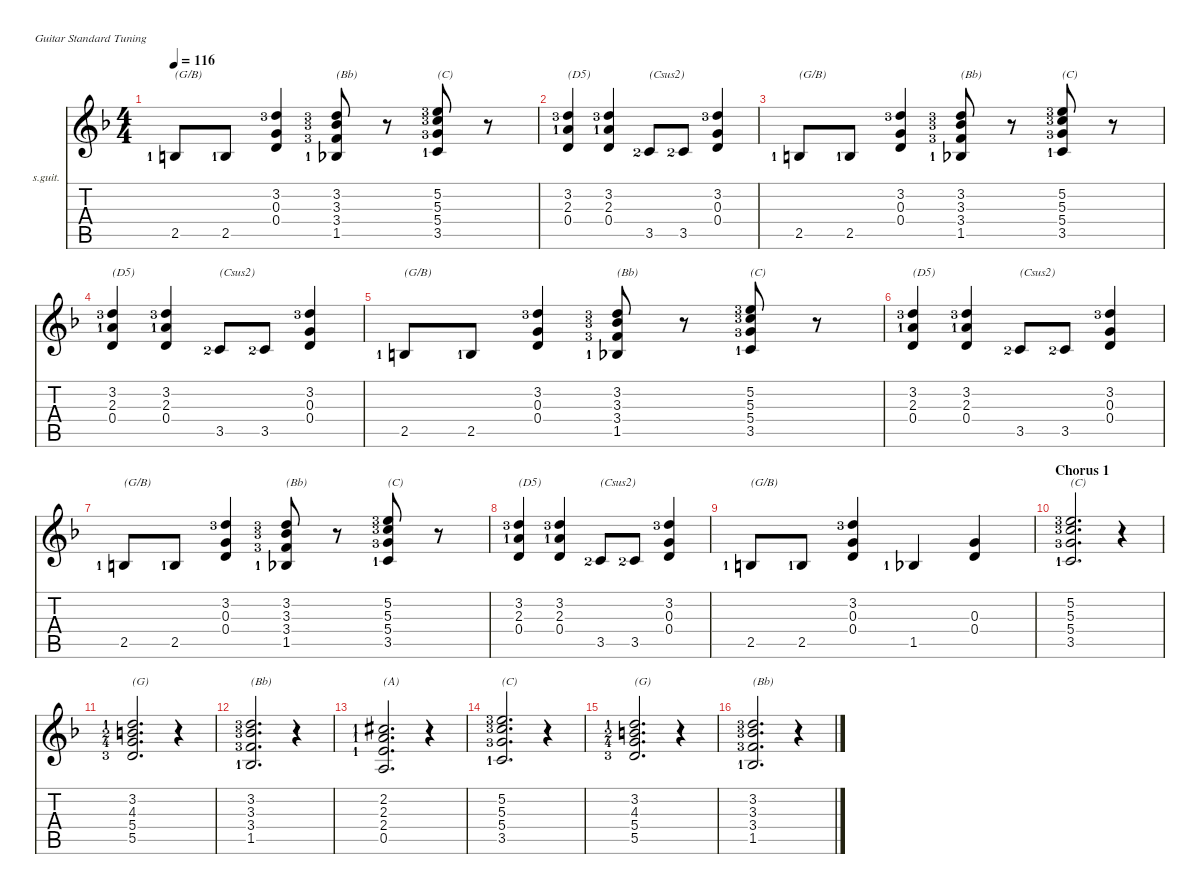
\defaultSystemsLayout 4
\hideDynamics
\bracketExtendMode nobrackets
\firstSystemTrackNameOrientation horizontal
\otherSystemsTrackNameOrientation horizontal
\track ("rhythm 07" "s.guit.") {instrument acousticguitarsteel}
\staff {score tabs}
\tuning (E4 B3 G3 D3 A2 E2)
\ts (4 4)
\tempo 116
\clef g2
\ks dminor
2.5{lf 2 acc forcenatural}.8{txt "(G/B)" dy mf beam Up} 2.5{lf 2 acc forcenatural}.8{beam Up} (0.3{acc forcenatural} 3.2{lf 4 acc forcenatural} 0.4{acc forcenatural}).4{beam Up} (1.5{lf 2 acc b} 3.4{lf 4 acc forcenatural} 3.3{lf 4 acc b} 3.2{lf 4 acc forcenatural}).8{txt "(Bb)" beam Up} r.8{beam Up} (3.5{lf 2 acc forcenatural} 5.4{lf 4 acc forcenatural} 5.3{lf 4 acc forcenatural} 5.2{lf 4 acc forcenatural}).8{txt "(C)" beam Up} r.8{beam Up} |
(0.4{acc forcenatural} 2.3{lf 2 acc forcenatural} 3.2{lf 4 acc forcenatural}).4{txt "(D5)" beam Up} (0.4{acc forcenatural} 2.3{lf 2 acc forcenatural} 3.2{lf 4 acc forcenatural}).4{beam Up} 3.5{lf 3 acc forcenatural}.8{txt "(Csus2)" beam Up} 3.5{lf 3 acc forcenatural}.8{beam Up} (0.3{acc forcenatural} 3.2{lf 4 acc forcenatural} 0.4{acc forcenatural}).4{beam Up} |
2.5{lf 2 acc forcenatural}.8{txt "(G/B)" beam Up} 2.5{lf 2 acc forcenatural}.8{beam Up} (0.3{acc forcenatural} 3.2{lf 4 acc forcenatural} 0.4{acc forcenatural}).4{beam Up} (1.5{lf 2 acc b} 3.4{lf 4 acc forcenatural} 3.3{lf 4 acc b} 3.2{lf 4 acc forcenatural}).8{txt "(Bb)" beam Up} r.8{beam Up} (3.5{lf 2 acc forcenatural} 5.4{lf 4 acc forcenatural} 5.3{lf 4 acc forcenatural} 5.2{lf 4 acc forcenatural}).8{txt "(C)" beam Up} r.8{beam Up} |
(0.4{acc forcenatural} 2.3{lf 2 acc forcenatural} 3.2{lf 4 acc forcenatural}).4{txt "(D5)" beam Up} (0.4{acc forcenatural} 2.3{lf 2 acc forcenatural} 3.2{lf 4 acc forcenatural}).4{beam Up} 3.5{lf 3 acc forcenatural}.8{txt "(Csus2)" beam Up} 3.5{lf 3 acc forcenatural}.8{beam Up} (0.3{acc forcenatural} 3.2{lf 4 acc forcenatural} 0.4{acc forcenatural}).4{beam Up} |
2.5{lf 2 acc forcenatural}.8{txt "(G/B)" beam Up} 2.5{lf 2 acc forcenatural}.8{beam Up} (0.3{acc forcenatural} 3.2{lf 4 acc forcenatural} 0.4{acc forcenatural}).4{beam Up} (1.5{lf 2 acc b} 3.4{lf 4 acc forcenatural} 3.3{lf 4 acc b} 3.2{lf 4 acc forcenatural}).8{txt "(Bb)" beam Up} r.8{beam Up} (3.5{lf 2 acc forcenatural} 5.4{lf 4 acc forcenatural} 5.3{lf 4 acc forcenatural} 5.2{lf 4 acc forcenatural}).8{txt "(C)" beam Up} r.8{beam Up} |
(0.4{acc forcenatural} 2.3{lf 2 acc forcenatural} 3.2{lf 4 acc forcenatural}).4{txt "(D5)" beam Up} (0.4{acc forcenatural} 2.3{lf 2 acc forcenatural} 3.2{lf 4 acc forcenatural}).4{beam Up} 3.5{lf 3 acc forcenatural}.8{txt "(Csus2)" beam Up} 3.5{lf 3 acc forcenatural}.8{beam Up} (0.3{acc forcenatural} 3.2{lf 4 acc forcenatural} 0.4{acc forcenatural}).4{beam Up} |
2.5{lf 2 acc forcenatural}.8{txt "(G/B)" beam Up} 2.5{lf 2 acc forcenatural}.8{beam Up} (0.3{acc forcenatural} 3.2{lf 4 acc forcenatural} 0.4{acc forcenatural}).4{beam Up} (1.5{lf 2 acc b} 3.4{lf 4 acc forcenatural} 3.3{lf 4 acc b} 3.2{lf 4 acc forcenatural}).8{txt "(Bb)" beam Up} r.8{beam Up} (3.5{lf 2 acc forcenatural} 5.4{lf 4 acc forcenatural} 5.3{lf 4 acc forcenatural} 5.2{lf 4 acc forcenatural}).8{txt "(C)" beam Up} r.8{beam Up} |
(0.4{acc forcenatural} 2.3{lf 2 acc forcenatural} 3.2{lf 4 acc forcenatural}).4{txt "(D5)" beam Up} (0.4{acc forcenatural} 2.3{lf 2 acc forcenatural} 3.2{lf 4 acc forcenatural}).4{beam Up} 3.5{lf 3 acc forcenatural}.8{txt "(Csus2)" beam Up} 3.5{lf 3 acc forcenatural}.8{beam Up} (0.3{acc forcenatural} 3.2{lf 4 acc forcenatural} 0.4{acc forcenatural}).4{beam Up} |
2.5{lf 2 acc forcenatural}.8{txt "(G/B)" beam Up} 2.5{lf 2 acc forcenatural}.8{beam Up} (0.3{acc forcenatural} 3.2{lf 4 acc forcenatural} 0.4{acc forcenatural}).4{beam Up} 1.5{lf 2 acc b}.4{beam Up} (0.4{acc forcenatural} 0.3{acc forcenatural}).4{beam Up} |
\section ("" "Chorus 1")
(3.5{lf 2 acc forcenatural} 5.4{lf 4 acc forcenatural} 5.3{lf 4 acc forcenatural} 5.2{lf 4 acc forcenatural}).2{d txt "(C)" beam Up} r.4{beam Up} |
(5.5{lf 4 acc forcenatural} 5.4{lf 5 acc forcenatural} 4.3{lf 3 acc forcenatural} 3.2{lf 2 acc forcenatural}).2{d txt "(G)" beam Up} r.4{beam Up} |
(1.5{lf 2 acc b} 3.4{lf 4 acc forcenatural} 3.3{lf 4 acc b} 3.2{lf 4 acc forcenatural}).2{d txt "(Bb)" beam Up} r.4{beam Up} |
(0.5{acc forcenatural} 2.4{lf 2 acc forcenatural} 2.3{lf 2 acc forcenatural} 2.2{lf 2 acc #}).2{d txt "(A)" beam Up} r.4{beam Up} |
(3.5{lf 2 acc forcenatural} 5.4{lf 4 acc forcenatural} 5.3{lf 4 acc forcenatural} 5.2{lf 4 acc forcenatural}).2{d txt "(C)" beam Up} r.4{beam Up} |
(5.5{lf 4 acc forcenatural} 5.4{lf 5 acc forcenatural} 4.3{lf 3 acc forcenatural} 3.2{lf 2 acc forcenatural}).2{d txt "(G)" beam Up} r.4{beam Up} |
(1.5{lf 2 acc b} 3.4{lf 4 acc forcenatural} 3.3{lf 4 acc b} 3.2{lf 4 acc forcenatural}).2{d txt "(Bb)" beam Up} r.4{beam Up}
